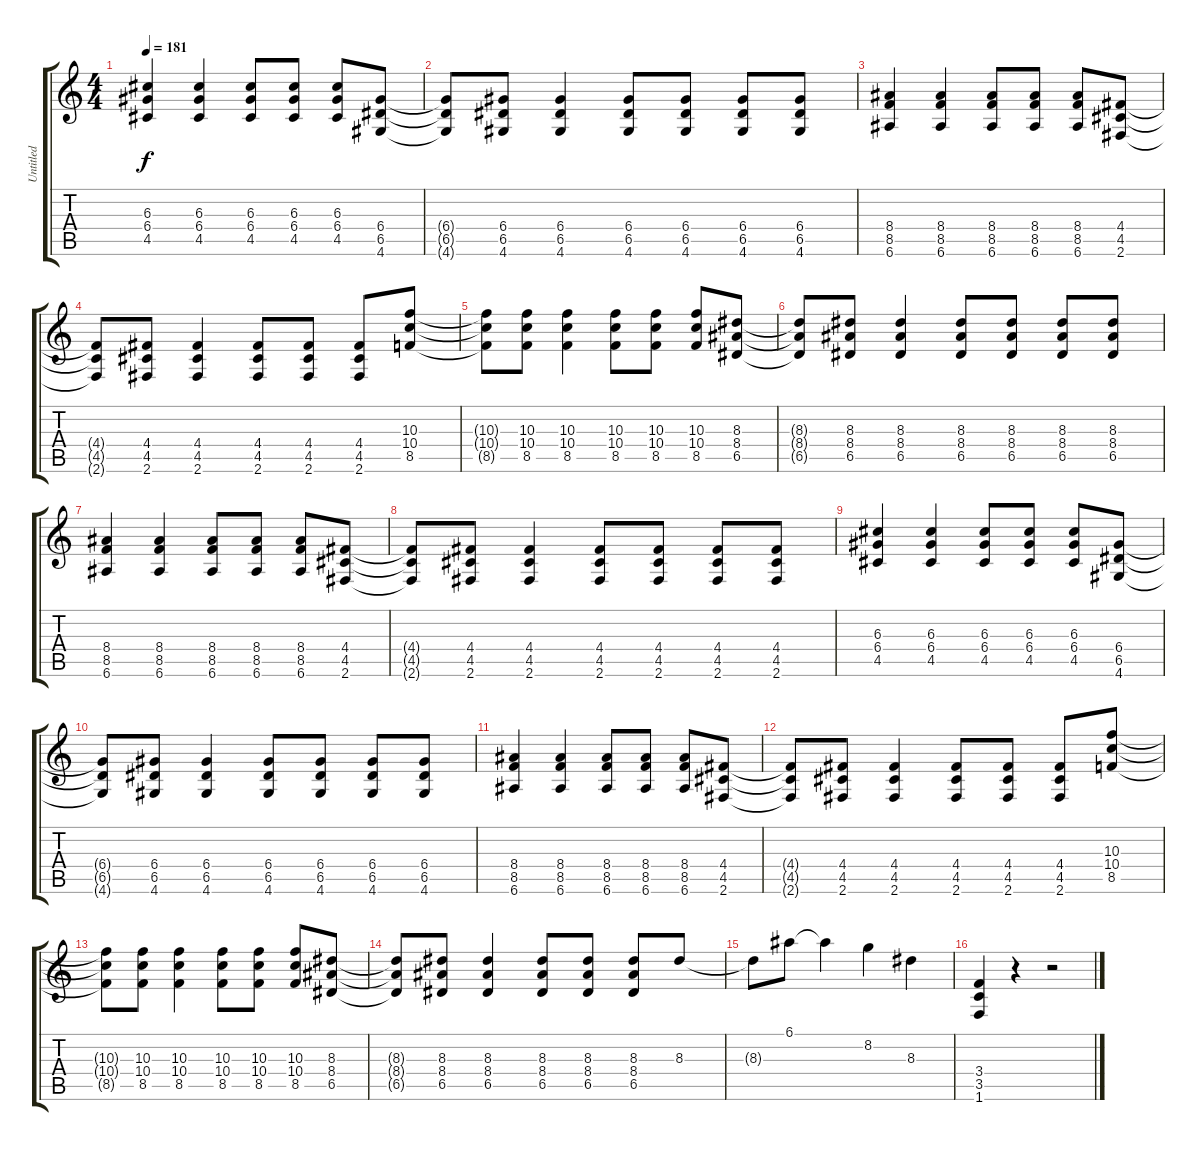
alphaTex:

\track ("Untitled" "Untitled") {instrument distortionguitar}
\staff {score tabs}
\tuning (E4 B3 G3 D3 A2 E2) {hide}
\ts (4 4)
\tempo 181
\clef g2
\ks c
(6.3 6.4 4.5).4{dy f} (6.3 6.4 4.5).4 (6.3 6.4 4.5).8 (6.3 6.4 4.5).8 (6.3 6.4 4.5).8 (6.4 6.5 4.6).8 |
(6.4{t} 6.5{t} 4.6{t}).8 (6.4 6.5 4.6).8 (6.4 6.5 4.6).4 (6.4 6.5 4.6).8 (6.4 6.5 4.6).8 (6.4 6.5 4.6).8 (6.4 6.5 4.6).8 |
(8.4 8.5 6.6).4 (8.4 8.5 6.6).4 (8.4 8.5 6.6).8 (8.4 8.5 6.6).8 (8.4 8.5 6.6).8 (4.4 4.5 2.6).8 |
(4.4{t} 4.5{t} 2.6{t}).8 (4.4 4.5 2.6).8 (4.4 4.5 2.6).4 (4.4 4.5 2.6).8 (4.4 4.5 2.6).8 (4.4 4.5 2.6).8 (10.3 10.4 8.5).8 |
(10.3{t} 10.4{t} 8.5{t}).8 (10.3 10.4 8.5).8 (10.3 10.4 8.5).4 (10.3 10.4 8.5).8 (10.3 10.4 8.5).8 (10.3 10.4 8.5).8 (8.3 8.4 6.5).8 |
(8.3{t} 8.4{t} 6.5{t}).8 (8.3 8.4 6.5).8 (8.3 8.4 6.5).4 (8.3 8.4 6.5).8 (8.3 8.4 6.5).8 (8.3 8.4 6.5).8 (8.3 8.4 6.5).8 |
(8.4 8.5 6.6).4 (8.4 8.5 6.6).4 (8.4 8.5 6.6).8 (8.4 8.5 6.6).8 (8.4 8.5 6.6).8 (4.4 4.5 2.6).8 |
(4.4{t} 4.5{t} 2.6{t}).8 (4.4 4.5 2.6).8 (4.4 4.5 2.6).4 (4.4 4.5 2.6).8 (4.4 4.5 2.6).8 (4.4 4.5 2.6).8 (4.4 4.5 2.6).8 |
(6.3 6.4 4.5).4 (6.3 6.4 4.5).4 (6.3 6.4 4.5).8 (6.3 6.4 4.5).8 (6.3 6.4 4.5).8 (6.4 6.5 4.6).8 |
(6.4{t} 6.5{t} 4.6{t}).8 (6.4 6.5 4.6).8 (6.4 6.5 4.6).4 (6.4 6.5 4.6).8 (6.4 6.5 4.6).8 (6.4 6.5 4.6).8 (6.4 6.5 4.6).8 |
(8.4 8.5 6.6).4 (8.4 8.5 6.6).4 (8.4 8.5 6.6).8 (8.4 8.5 6.6).8 (8.4 8.5 6.6).8 (4.4 4.5 2.6).8 |
(4.4{t} 4.5{t} 2.6{t}).8 (4.4 4.5 2.6).8 (4.4 4.5 2.6).4 (4.4 4.5 2.6).8 (4.4 4.5 2.6).8 (4.4 4.5 2.6).8 (10.3 10.4 8.5).8 |
(10.3{t} 10.4{t} 8.5{t}).8 (10.3 10.4 8.5).8 (10.3 10.4 8.5).4 (10.3 10.4 8.5).8 (10.3 10.4 8.5).8 (10.3 10.4 8.5).8 (8.3 8.4 6.5).8 |
(8.3{t} 8.4{t} 6.5{t}).8 (8.3 8.4 6.5).8 (8.3 8.4 6.5).4 (8.3 8.4 6.5).8 (8.3 8.4 6.5).8 (8.3 8.4 6.5).8 8.3.8 |
8.3{t}.8 6.1.8 6.1{t}.4 8.2.4 8.3.4 |
(3.4 3.5 1.6).4 r.4 r.2
